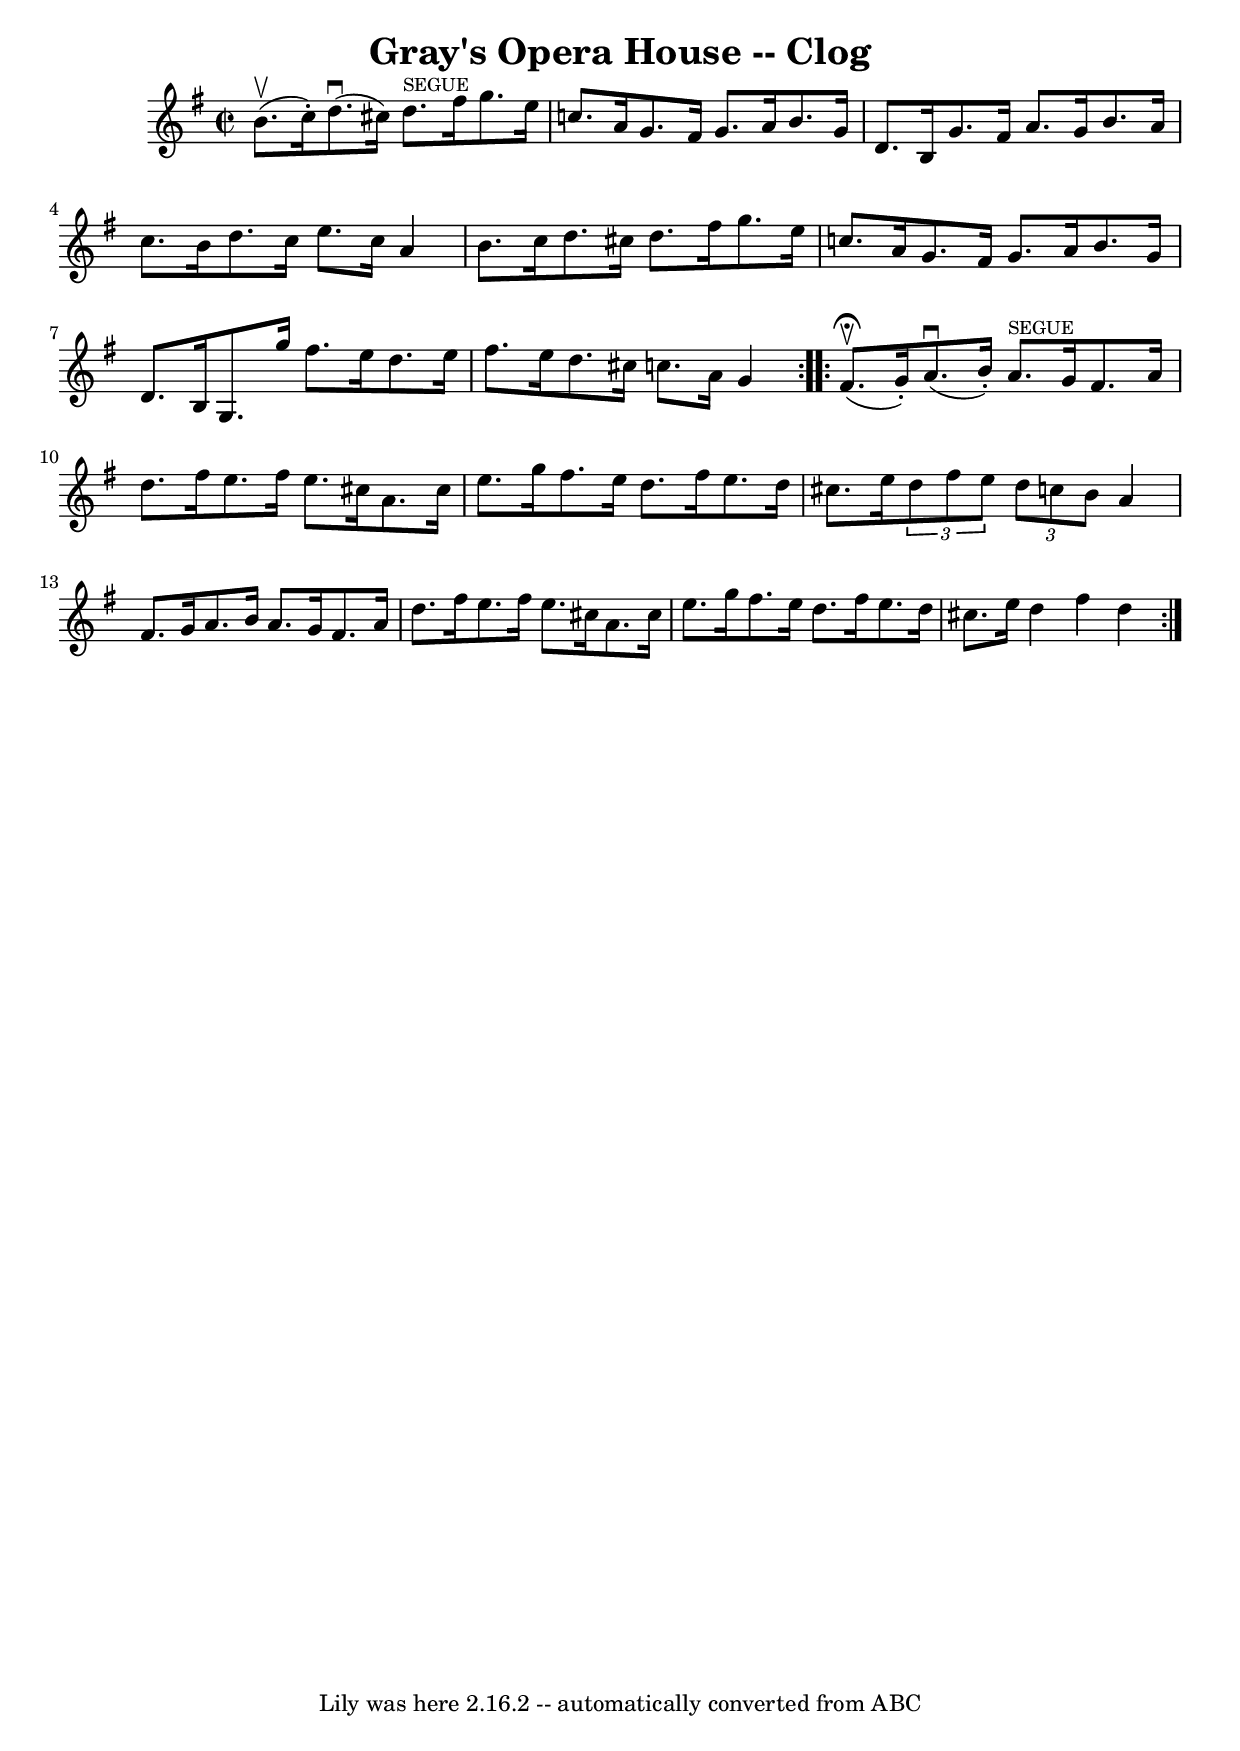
\version "2.16.2"
\include "Mammoth.ily"
\header {
  %% book = "Ryan's Mammoth Collection"
  crossRefNumber = "1"
  footnotes = "\\\\159 949"
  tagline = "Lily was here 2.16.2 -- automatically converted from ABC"
  title = "Gray's Opera House -- Clog"

}
voicedefault =  {



  \repeat volta 2 {

    \override Staff.TimeSignature #'style = #'C
    \time 2/2 
    \key g \major
    b'8.^\upbow(c''16 -.) |
    d''8. ^\downbow(cis''16) d''8.^\segue fis''16 g''8. e''16 c''!8. 
    a'16    |
    g'8. fis'16 g'8. a'16 b'8. g'16 d'8.    
    b16    |
    g'8. fis'16 a'8. g'16 b'8. a'16 c''8.    
    b'16    |
    d''8. c''16 e''8. c''16 a'4 b'8. c''16    
    |
    d''8. cis''16 d''8. fis''16 g''8. e''16 c''!8.   
    a'16    |
    g'8. fis'16 g'8. a'16 b'8. g'16 d'8.    
    b16    |
    g8. g''16 fis''8. e''16 d''8. e''16 fis''8. 
    e''16    |
    d''8. cis''16 c''!8. a'16 g'4    
  }     

  \repeat volta 2 {
    fis'8.^\fermata^\upbow(g'16 -.) |
    a'8. ^\downbow(b'16 -.) a'8.^\segue g'16 fis'8. a'16 d''8.    
    fis''16    |
    e''8. fis''16 e''8. cis''16 a'8. cis''16   
    e''8. g''16    |
    fis''8. e''16 d''8. fis''16 e''8.   
    d''16 cis''8. e''16    |
    \times 2/3 { d''8 fis''8 e''8  

	       }   \times 2/3 { d''8 c''8 b'8  
			      } a'4 fis'8. g'16    |
    
    a'8. b'16 a'8. g'16 fis'8. a'16 d''8. fis''16    
    |
    e''8. fis''16 e''8. cis''16 a'8. cis''16 e''8.    
    g''16    |
    fis''8. e''16 d''8. fis''16 e''8. d''16    
    cis''8. e''16    |
    d''4 fis''4 d''4  
  }   

}

\score{
  <<

    \context Staff="default"
    {
      \voicedefault 
      
    }

  >>
  \layout {
    
  }
  \midi {
  }

}
